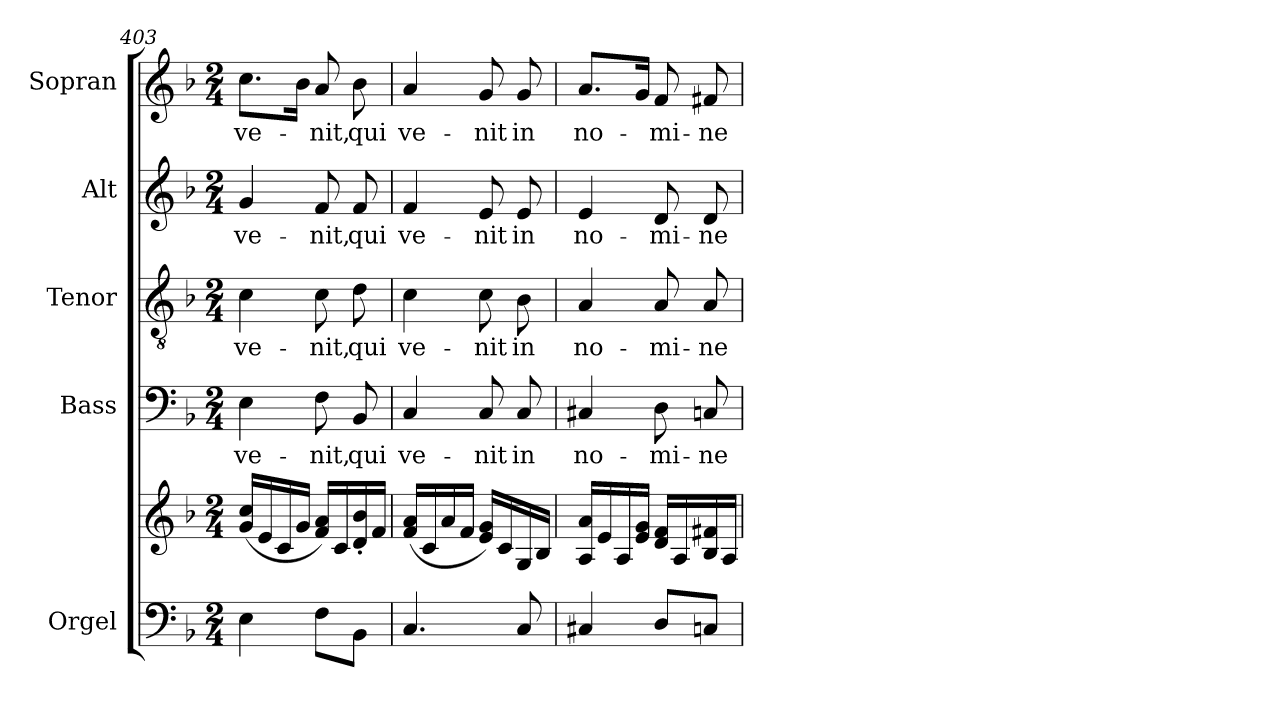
**kern	**kern	**kern	**text	**kern	**text	**kern	**text	**kern	**text
*part5	*part5	*part4	*part4	*part3	*part3	*part2	*part2	*part1	*part1
*staff6	*staff5	*staff4	*staff4	*staff3	*staff3	*staff2	*staff2	*staff1	*staff1
*I"Orgel	*	*I"Bass	*	*I"Tenor	*	*I"Alt	*	*I"Sopran	*
*I'Org.	*	*I'B.	*	*I'T.	*	*I'A.	*	*I'S.	*
*clefF4	*clefG2	*clefF4	*	*clefGv2	*	*clefG2	*	*clefG2	*
*k[b-]	*k[b-]	*k[b-]	*	*k[b-]	*	*k[b-]	*	*k[b-]	*
*F:	*F:	*F:	*	*F:	*	*F:	*	*F:	*
*M2/4	*M2/4	*M2/4	*	*M2/4	*	*M2/4	*	*M2/4	*
=403	=403	=403	=403	=403	=403	=403	=403	=403	=403
!	!	!	!LO:LY:b	!	!LO:LY:b	!	!LO:LY:b	!	!LO:LY:b
4E\	(<16g/ 16cc/LL	4E\	ve-	4c\	ve-	4g/	ve-	8.cc\L	ve-
.	16e/	.	.	.	.	.	.	.	.
.	16c/	.	.	.	.	.	.	.	.
.	16g/JJ	.	.	.	.	.	.	16b-\Jk	.
!	!	!	!LO:LY:b	!	!LO:LY:b	!	!LO:LY:b	!	!LO:LY:b
8F\L	16f/ 16a/LL)	8F\	-nit,	8c\	-nit,	8f/	-nit,	8a/	-nit,
.	16c/	.	.	.	.	.	.	.	.
!	!	!	!LO:LY:b	!	!LO:LY:b	!	!LO:LY:b	!	!LO:LY:b
8BB-\J	16d/'< 16b-/'<	8BB-/	qui	8d\	qui	8f/	qui	8b-\	qui
.	16f/JJ	.	.	.	.	.	.	.	.
=404	=404	=404	=404	=404	=404	=404	=404	=404	=404
!	!	!	!LO:LY:b	!	!LO:LY:b	!	!LO:LY:b	!	!LO:LY:b
4.C/	(<16f/ 16a/LL	4C/	ve-	4c\	ve-	4f/	ve-	4a/	ve-
.	16c/	.	.	.	.	.	.	.	.
.	16a/	.	.	.	.	.	.	.	.
.	16f/JJ	.	.	.	.	.	.	.	.
!	!	!	!LO:LY:b	!	!LO:LY:b	!	!LO:LY:b	!	!LO:LY:b
.	16e/ 16g/LL)	8C/	-nit	8c\	-nit	8e/	-nit	8g/	-nit
.	16c/	.	.	.	.	.	.	.	.
!	!	!	!LO:LY:b	!	!LO:LY:b	!	!LO:LY:b	!	!LO:LY:b
8C/	16G/	8C/	in	8B-\	in	8e/	in	8g/	in
.	16B-/JJ	.	.	.	.	.	.	.	.
=405	=405	=405	=405	=405	=405	=405	=405	=405	=405
!	!	!	!LO:LY:b	!	!LO:LY:b	!	!LO:LY:b	!	!LO:LY:b
4C#X/	16A/ 16a/LL	4C#X/	no-	4A/	no-	4e/	no-	8.a/L	no-
.	16e/	.	.	.	.	.	.	.	.
.	16A/	.	.	.	.	.	.	.	.
.	16e/ 16g/JJ	.	.	.	.	.	.	16g/Jk	.
!	!	!	!LO:LY:b	!	!LO:LY:b	!	!LO:LY:b	!	!LO:LY:b
8D/L	16d/ 16f/LL	8D\	-mi-	8A/	-mi-	8d/	-mi-	8f/	-mi-
.	16A/	.	.	.	.	.	.	.	.
!	!	!	!LO:LY:b	!	!LO:LY:b	!	!LO:LY:b	!	!LO:LY:b
8Cn/J	16B-/ 16f#X/	8Cn/	-ne	8A/	-ne	8d/	-ne	8f#X/	-ne
.	16A/JJ	.	.	.	.	.	.	.	.
=	=	=	=	=	=	=	=	=	=
*-	*-	*-	*-	*-	*-	*-	*-	*-	*-
